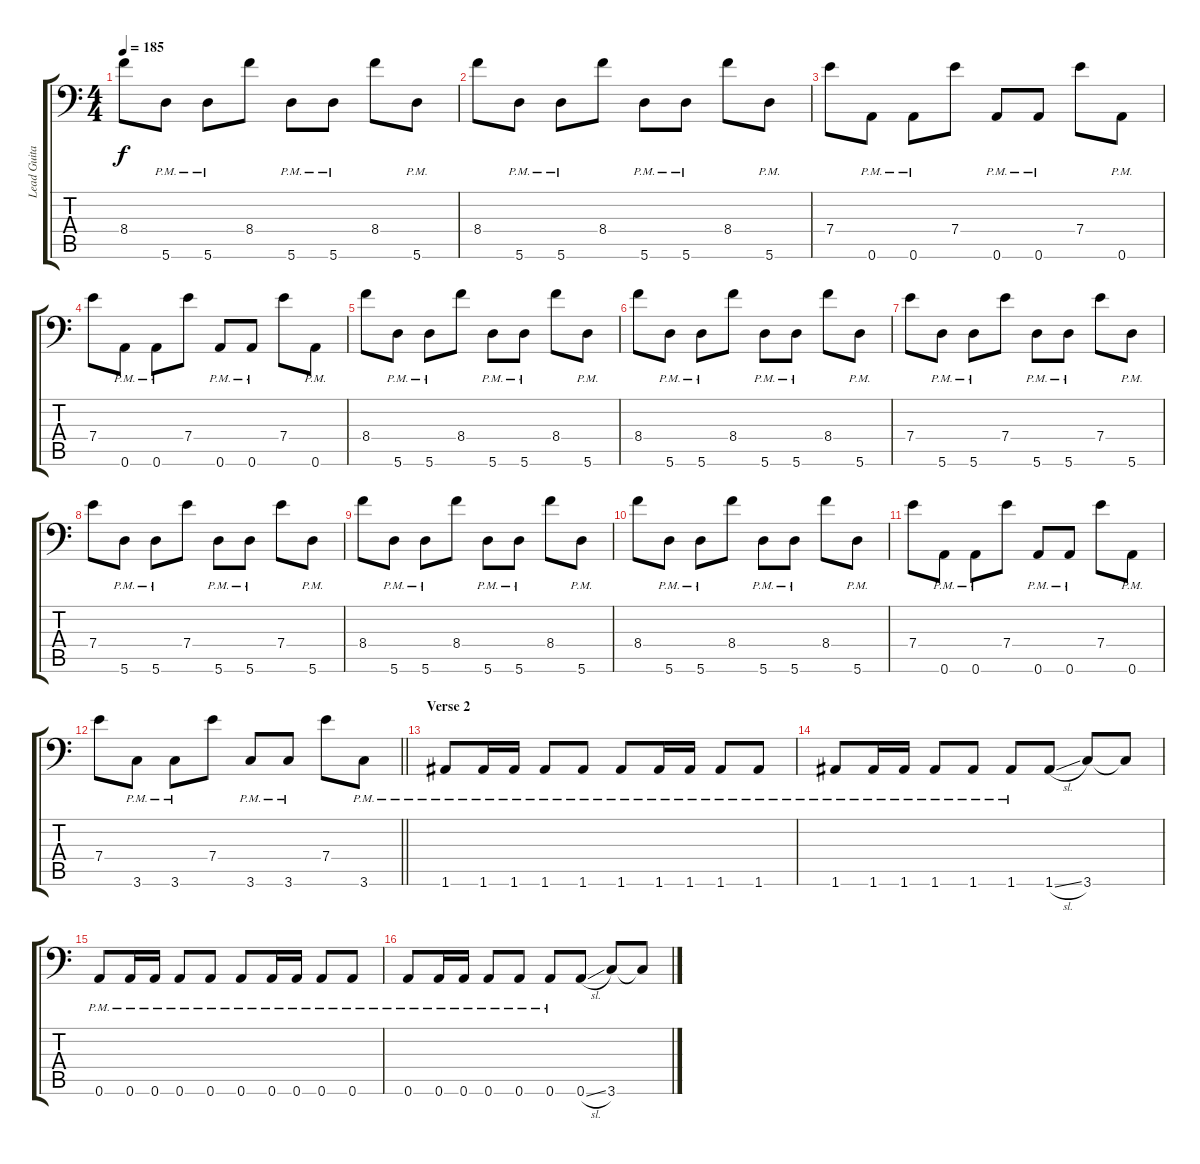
\track ("Lead Guitar 1" "Lead Guita") {instrument distortionguitar}
\staff {score tabs}
\tuning (B3 Gb3 D3 A2 E2 A1) {hide}
\ts (4 4)
\tempo 185
\clef f4
\ks c
8.4.8{dy f} 5.6{pm}.8 5.6{pm}.8 8.4.8 5.6{pm}.8 5.6{pm}.8 8.4.8 5.6{pm}.8 |
8.4.8 5.6{pm}.8 5.6{pm}.8 8.4.8 5.6{pm}.8 5.6{pm}.8 8.4.8 5.6{pm}.8 |
7.4.8 0.6{pm}.8 0.6{pm}.8 7.4.8 0.6{pm}.8 0.6{pm}.8 7.4.8 0.6{pm}.8 |
7.4.8 0.6{pm}.8 0.6{pm}.8 7.4.8 0.6{pm}.8 0.6{pm}.8 7.4.8 0.6{pm}.8 |
8.4.8 5.6{pm}.8 5.6{pm}.8 8.4.8 5.6{pm}.8 5.6{pm}.8 8.4.8 5.6{pm}.8 |
8.4.8 5.6{pm}.8 5.6{pm}.8 8.4.8 5.6{pm}.8 5.6{pm}.8 8.4.8 5.6{pm}.8 |
7.4.8 5.6{pm}.8 5.6{pm}.8 7.4.8 5.6{pm}.8 5.6{pm}.8 7.4.8 5.6{pm}.8 |
7.4.8 5.6{pm}.8 5.6{pm}.8 7.4.8 5.6{pm}.8 5.6{pm}.8 7.4.8 5.6{pm}.8 |
8.4.8 5.6{pm}.8 5.6{pm}.8 8.4.8 5.6{pm}.8 5.6{pm}.8 8.4.8 5.6{pm}.8 |
8.4.8 5.6{pm}.8 5.6{pm}.8 8.4.8 5.6{pm}.8 5.6{pm}.8 8.4.8 5.6{pm}.8 |
7.4.8 0.6{pm}.8 0.6{pm}.8 7.4.8 0.6{pm}.8 0.6{pm}.8 7.4.8 0.6{pm}.8 |
\barLineRight lightlight
7.4.8 3.6{pm}.8 3.6{pm}.8 7.4.8 3.6{pm}.8 3.6{pm}.8 7.4.8 3.6{pm}.8 |
\section ("" "Verse 2")
1.6{pm}.8 1.6{pm}.16 1.6{pm}.16 1.6{pm}.8 1.6{pm}.8 1.6{pm}.8 1.6{pm}.16 1.6{pm}.16 1.6{pm}.8 1.6{pm}.8 |
1.6{pm}.8 1.6{pm}.16 1.6{pm}.16 1.6{pm}.8 1.6{pm}.8 1.6{pm}.8 1.6{sl}.8 3.6.8 3.6{t}.8 |
0.6{pm}.8 0.6{pm}.16 0.6{pm}.16 0.6{pm}.8 0.6{pm}.8 0.6{pm}.8 0.6{pm}.16 0.6{pm}.16 0.6{pm}.8 0.6{pm}.8 |
0.6{pm}.8 0.6{pm}.16 0.6{pm}.16 0.6{pm}.8 0.6{pm}.8 0.6{pm}.8 0.6{sl}.8 3.6.8 3.6{t}.8
